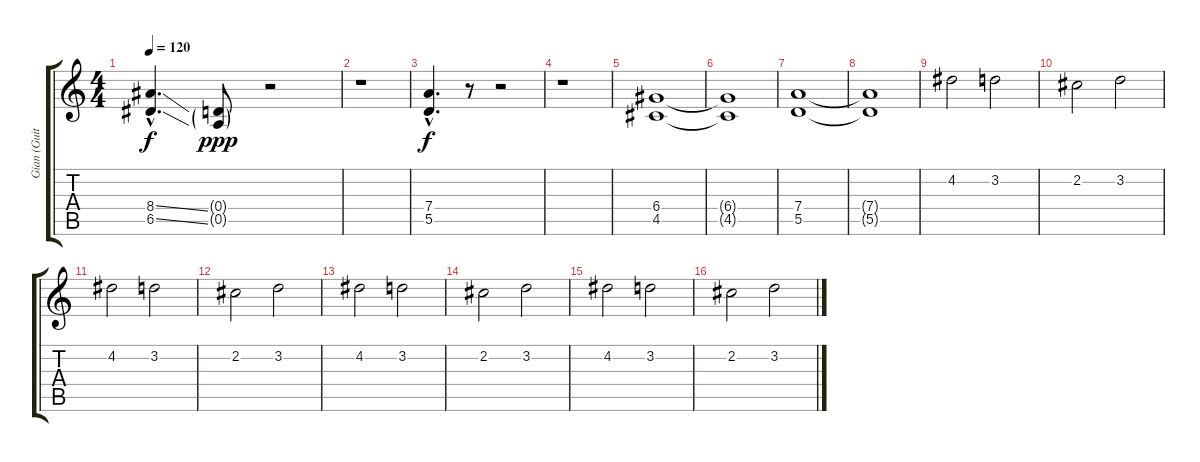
\track ("Gian (Guitar)" "Gian (Guit") {instrument distortionguitar}
\staff {score tabs}
\tuning (E4 B3 G3 D3 A2 D2) {hide}
\ts (4 4)
\tempo 120
\clef g2
\ks c
(8.4{ss hac} 6.5{ss hac}).4{d dy f} (0.4{g} 0.5{g}).8{dy ppp} r.2 |
r.1 |
(7.4{hac} 5.5{hac}).4{d dy f} r.8 r.2 |
r.1 |
(6.4 4.5).1 |
(6.4{t} 4.5{t}).1 |
(7.4 5.5).1 |
(7.4{t} 5.5{t}).1 |
4.2.2 3.2.2 |
2.2.2 3.2.2 |
4.2.2 3.2.2 |
2.2.2 3.2.2 |
4.2.2 3.2.2 |
2.2.2 3.2.2 |
4.2.2 3.2.2 |
2.2.2 3.2.2
